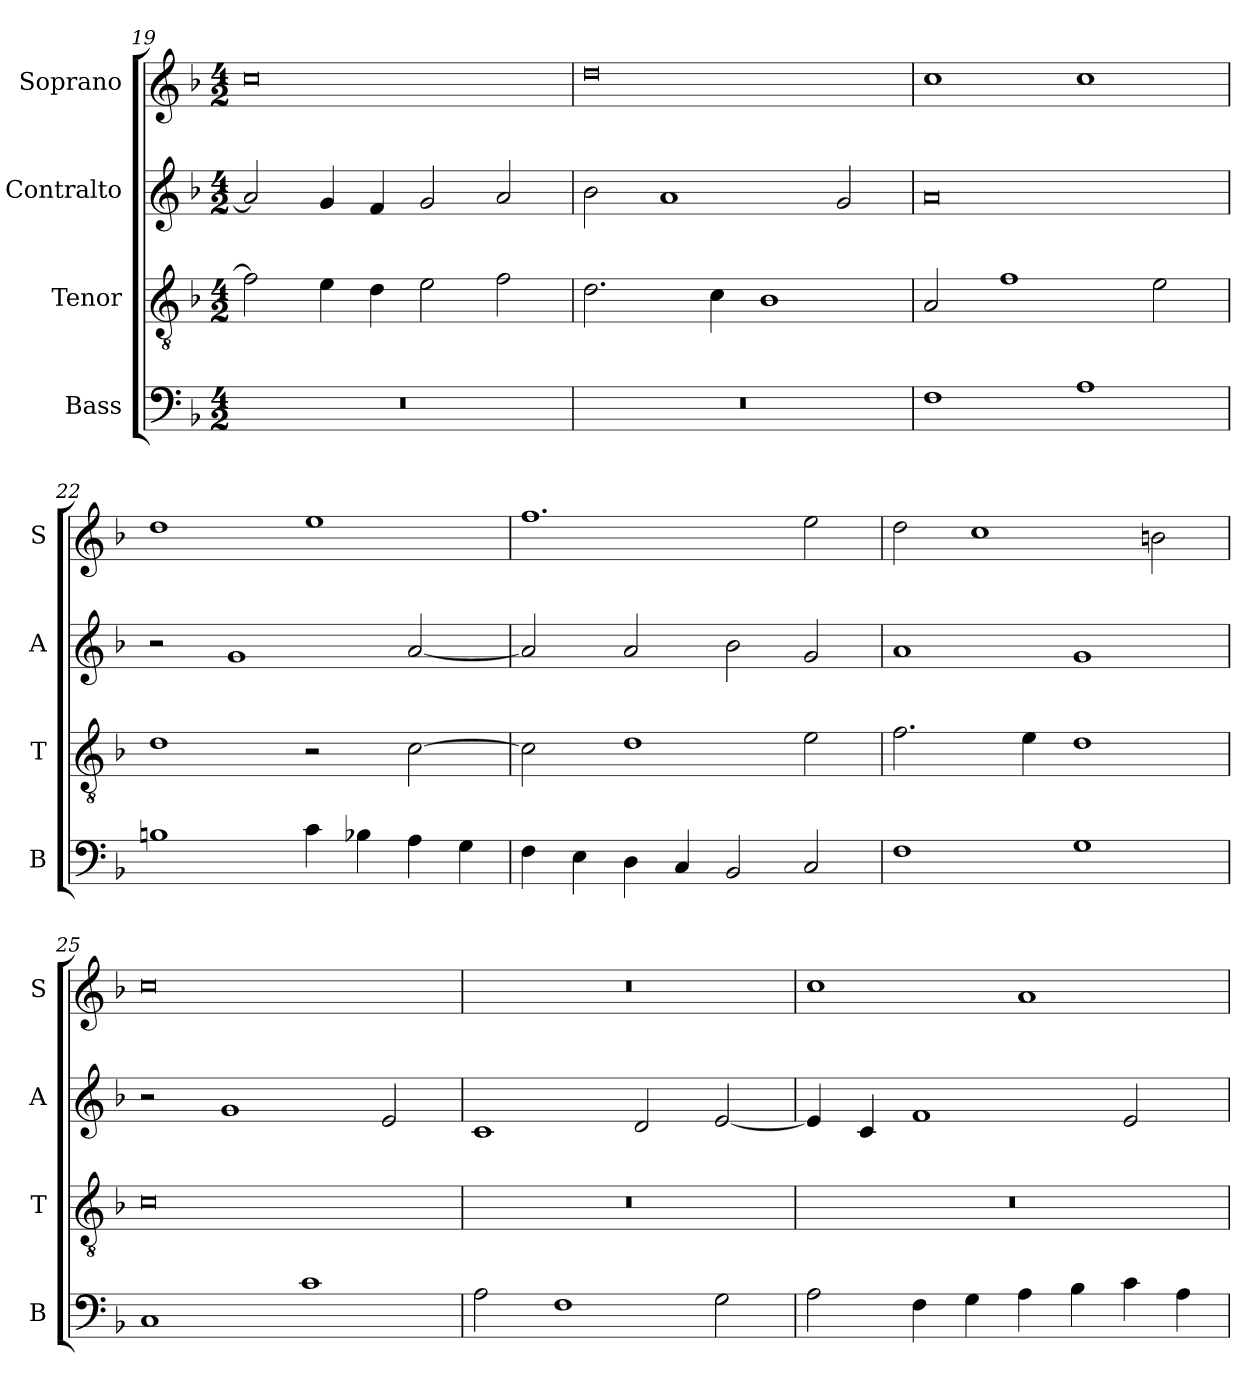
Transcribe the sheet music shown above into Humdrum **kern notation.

**kern	**kern	**kern	**kern
*part4	*part3	*part2	*part1
*staff4	*staff3	*staff2	*staff1
*I"Bass	*I"Tenor	*I"Contralto	*I"Soprano
*I'B	*I'T	*I'A	*I'S
*clefF4	*clefGv2	*clefG2	*clefG2
*k[b-]	*k[b-]	*k[b-]	*k[b-]
*M4/2	*M4/2	*M4/2	*M4/2
=19	=19	=19	=19
0r	2f]	2a]	0cc
.	4e	4g	.
.	4d	4f	.
.	2e	2g	.
.	2f	2a	.
=20	=20	=20	=20
0r	2.d	2b-	0dd
.	.	1a	.
.	4c	.	.
.	1B-	.	.
.	.	2g	.
=21	=21	=21	=21
1F	2A	0a	1cc
.	1f	.	.
1A	.	.	1cc
.	2e	.	.
=22	=22	=22	=22
1Bn	1d	2r	1dd
.	.	1g	.
4c	2r	.	1ee
4B-X	.	.	.
4A	[2c	[2a	.
4G	.	.	.
=23	=23	=23	=23
4F	2c]	2a]	1.ff
4E	.	.	.
4D	1d	2a	.
4C	.	.	.
2BB-	.	2b-	.
2C	2e	2g	2ee
=24	=24	=24	=24
1F	2.f	1a	2dd
.	.	.	1cc
.	4e	.	.
1G	1d	1g	.
.	.	.	2bn
=25	=25	=25	=25
1C	0c	2r	0cc
.	.	1g	.
1c	.	.	.
.	.	2e	.
=26	=26	=26	=26
2A	0r	1c	0r
1F	.	.	.
.	.	2d	.
2G	.	[2e	.
=27	=27	=27	=27
2A	0r	4e]	1cc
.	.	4c	.
4F	.	1f	.
4G	.	.	.
4A	.	.	1a
4B-	.	.	.
4c	.	2e	.
4A	.	.	.
=	=	=	=
*-	*-	*-	*-
